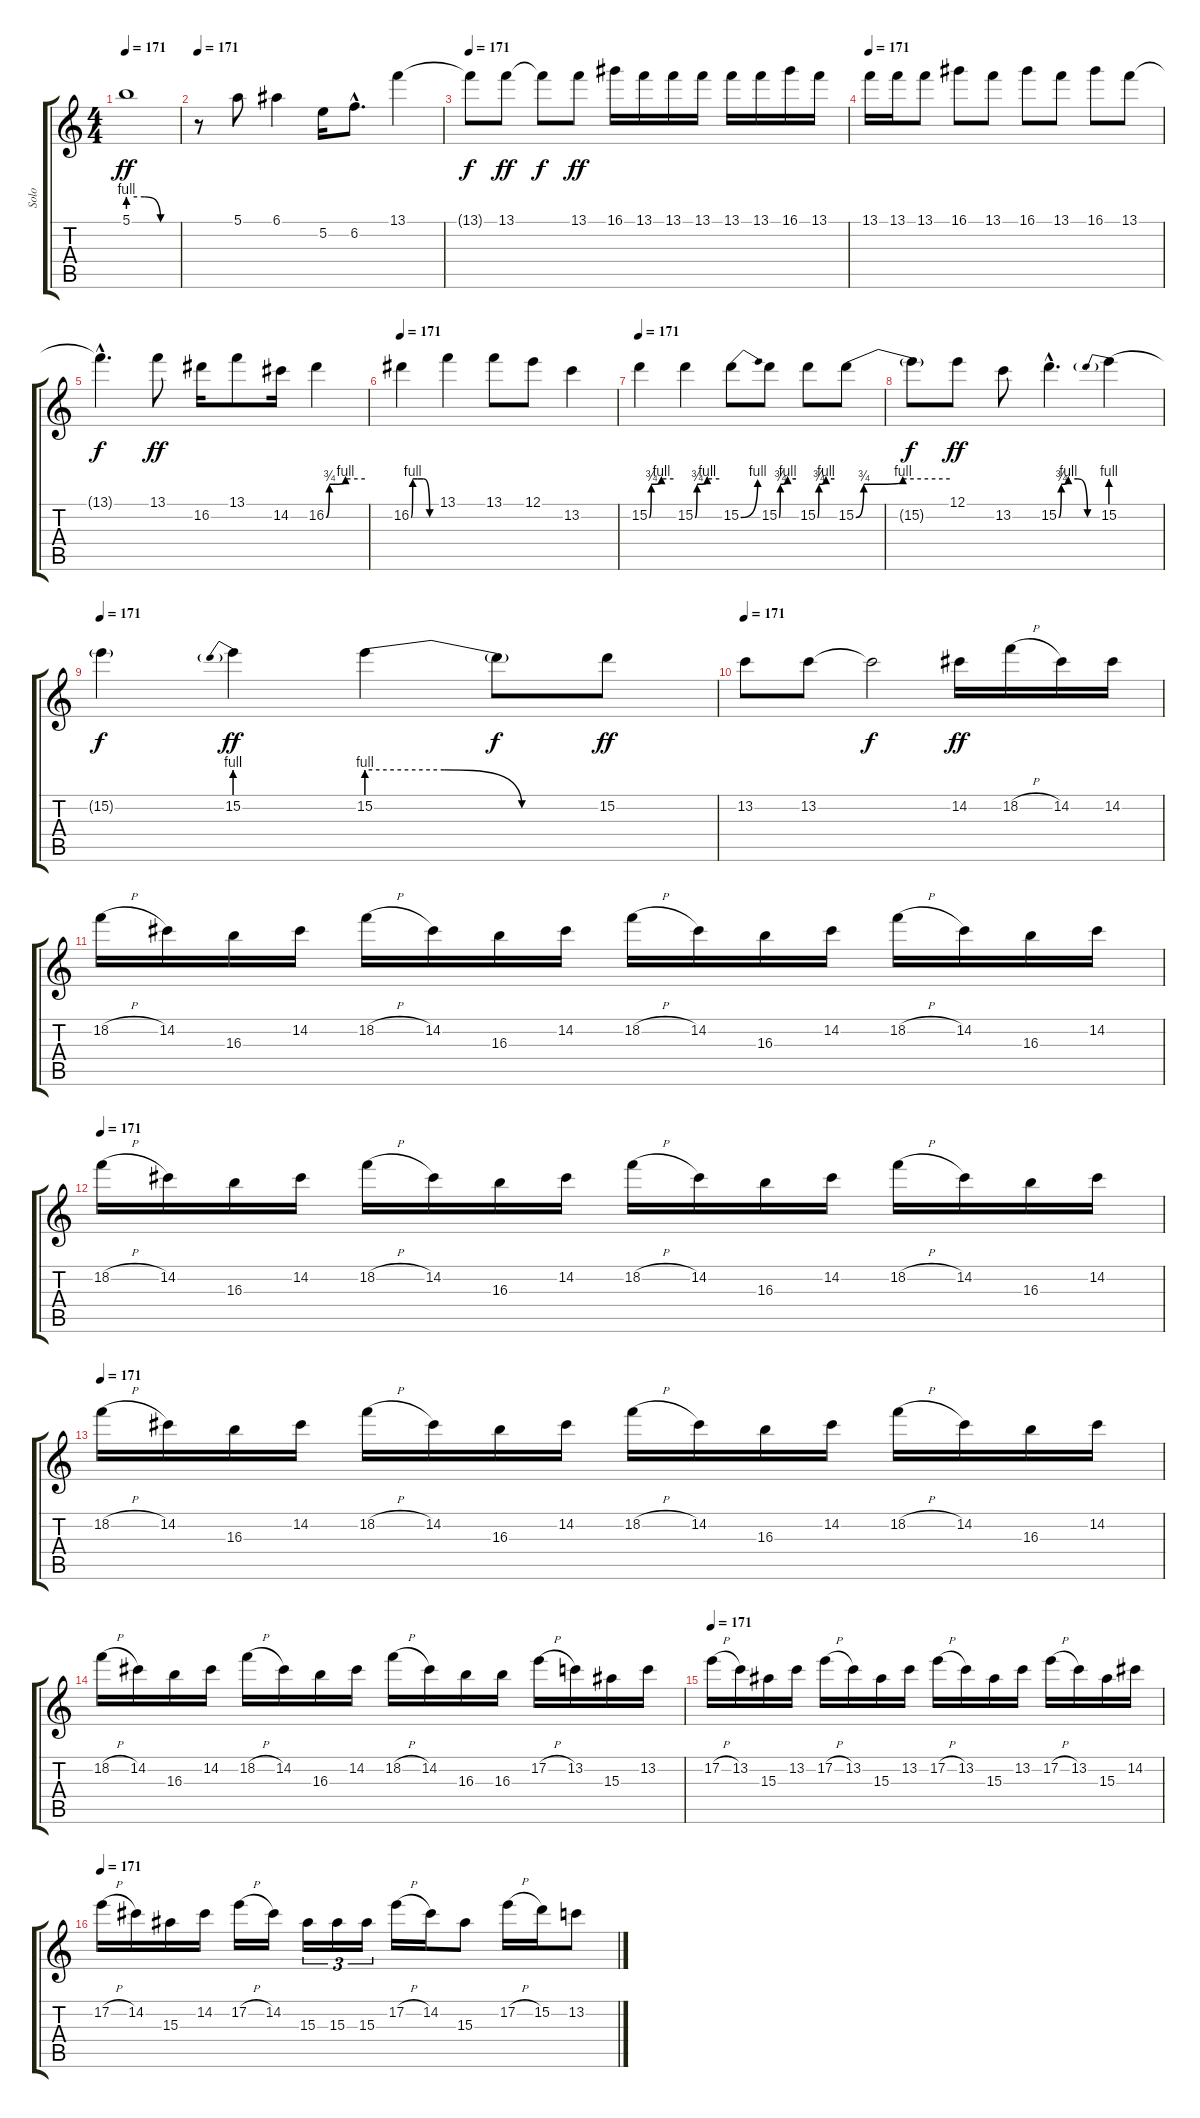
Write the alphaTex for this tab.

\track ("Solo" "Solo") {instrument overdrivenguitar}
\staff {score tabs}
\tuning (E4 B3 G3 D3 A2 E2) {hide}
\ts (4 4)
\tempo 171
\clef g2
\ks c
5.1{be (custom 0 4 20 4 40 0 60 0)}.1{dy ff} |
\tempo 171
r.8 5.1.8 6.1.4 5.2.16 6.2{hac}.8{d} 13.1.4 |
\tempo 171
13.1{t}.8{dy f} 13.1.8{dy ff} 13.1{t}.8{dy f} 13.1.8{dy ff} 16.1.16 13.1.16 13.1.16 13.1.16 13.1.16 13.1.16 16.1.16 13.1.16 |
\tempo 171
13.1.16 13.1.16 13.1.8 16.1.8 13.1.8 16.1.8 13.1.8 16.1.8 13.1.8 |
13.1{hac t}.4{d dy f} 13.1.8{dy ff} 16.2.16 13.1.8 14.2.16 16.2{be (custom 0 0 5 3 30 4 60 4)}.4 |
\tempo 171
16.2{be (custom 0 0 4 4 15 4 30 4 45 0 60 0)}.4 13.1.4 13.1.8 12.1.8 13.2.4 |
\tempo 171
15.2{be (custom 0 0 5 3 30 4 60 4)}.4 15.2{be (custom 0 0 5 3 30 4 60 4)}.4 15.2{be (bend 0 0 60 4)}.8 15.2{be (custom 0 0 4 3 30 4 60 4)}.8 15.2{be (custom 0 0 5 3 30 4 60 4)}.8 15.2{be (custom 0 0 5 3 30 4 60 4)}.8 |
15.2{t}.8{dy f} 12.1.8{dy ff} 13.2.8 15.2{be (custom 0 0 4 3 15 4 30 4 45 0 60 0) hac}.4{d} 15.2{be (prebend 0 4 60 4)}.4 |
\tempo 171
15.2{t}.4{dy f} 15.2{be (prebend 0 4 60 4)}.4{dy ff} 15.2{be (custom 0 4 20 4 40 0 60 0)}.4 15.2{t}.8{dy f} 15.2.8{dy ff} |
\tempo 171
13.2.8 13.2.8 13.2{t}.2{dy f} 14.2.16{dy ff} 18.2{h}.16 14.2.16 14.2.16 |
18.2{h}.16 14.2.16 16.3.16 14.2.16 18.2{h}.16 14.2.16 16.3.16 14.2.16 18.2{h}.16 14.2.16 16.3.16 14.2.16 18.2{h}.16 14.2.16 16.3.16 14.2.16 |
\tempo 171
18.2{h}.16 14.2.16 16.3.16 14.2.16 18.2{h}.16 14.2.16 16.3.16 14.2.16 18.2{h}.16 14.2.16 16.3.16 14.2.16 18.2{h}.16 14.2.16 16.3.16 14.2.16 |
\tempo 171
18.2{h}.16 14.2.16 16.3.16 14.2.16 18.2{h}.16 14.2.16 16.3.16 14.2.16 18.2{h}.16 14.2.16 16.3.16 14.2.16 18.2{h}.16 14.2.16 16.3.16 14.2.16 |
18.2{h}.16 14.2.16 16.3.16 14.2.16 18.2{h}.16 14.2.16 16.3.16 14.2.16 18.2{h}.16 14.2.16 16.3.16 16.3.16 17.2{h}.16 13.2.16 15.3.16 13.2.16 |
\tempo 171
17.2{h}.16 13.2.16 15.3.16 13.2.16 17.2{h}.16 13.2.16 15.3.16 13.2.16 17.2{h}.16 13.2.16 15.3.16 13.2.16 17.2{h}.16 13.2.16 15.3.16 14.2.16 |
\tempo 171
17.2{h}.16 14.2.16 15.3.16 14.2.16 17.2{h}.16 14.2.16 15.3.16{tu (3 2)} 15.3.16{tu (3 2)} 15.3.16{tu (3 2)} 17.2{h}.16 14.2.16 15.3.8 17.2{h}.16 15.2.16 13.2.8
